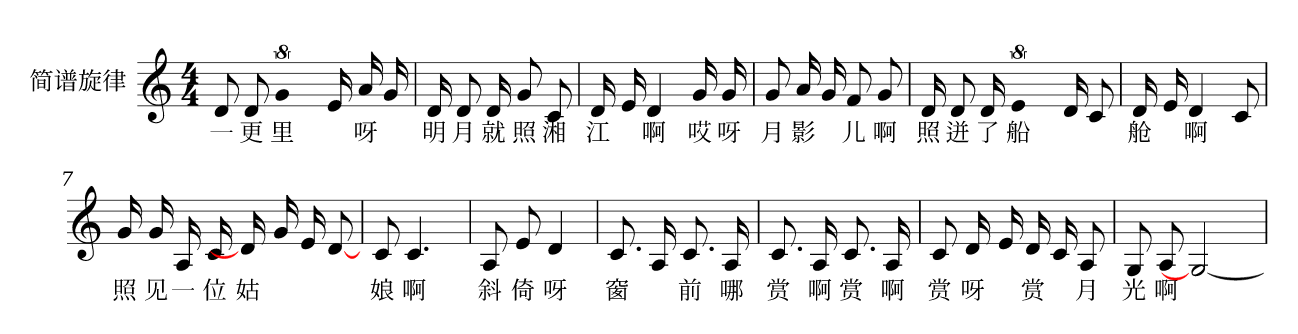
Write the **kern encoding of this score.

**kern	**text
*part1	*part1
*staff1	*staff1
*I"简谱旋律	*
*k[]	*
*M4/4	*
=1	=1
8d	一
8d	更
!LO:N:vis=4	!
16%5g	里
16e	.
16a	呀
16g	.
=2	=2
16d	明
8d	月
16d	就
8g	照
8c	湘
=3	=3
16d	江
16e	.
4d	啊
16g	哎
16g	呀
=4	=4
8g	月
16a	影
16g	.
8f	儿
8g	啊
=5	=5
16d	照
8d	迸
16d	了
!LO:N:vis=4	!
16%5e	船
16d	.
8c	.
=6	=6
16d	舱
16e	.
4d	啊
8c	.
=7	=7
16g	照
16g	见
16A	一
16c	位
16d]	姑
16g	.
16e	.
[8d	.
=8	=8
8c	娘
4.c	啊
=9	=9
8A	斜
8e	倚
4d	呀
=10	=10
8.c	窗
16A	.
8.c	前
16A	哪
=11	=11
8.c	赏
16A	啊
8.c	赏
16A	啊
=12	=12
8c	赏
16d	呀
16e	.
16d	赏
16c	.
8A	月
=13	=13
8G	光
8A	啊
2G_	.
=	=
*-	*-
